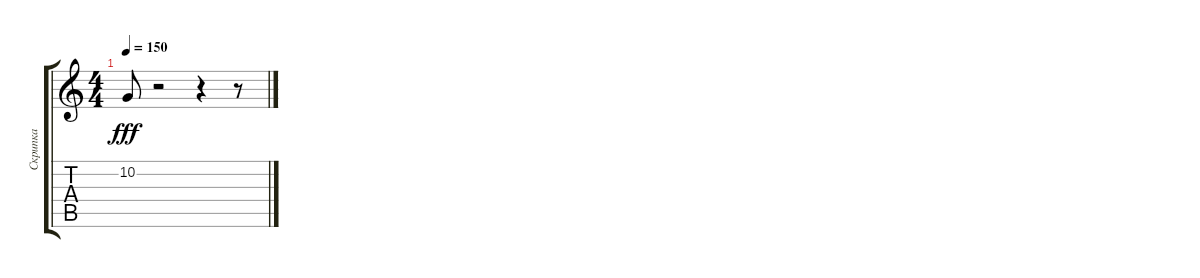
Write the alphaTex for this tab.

\track ("Скрипка" "Скрипка") {instrument violin}
\staff {score tabs}
\tuning (D4 A3 F3 C3 G2 C2) {hide}
\ts (4 4)
\tempo 150
\clef g2
\ks c
10.2.8{dy fff} r.2 r.4 r.8
